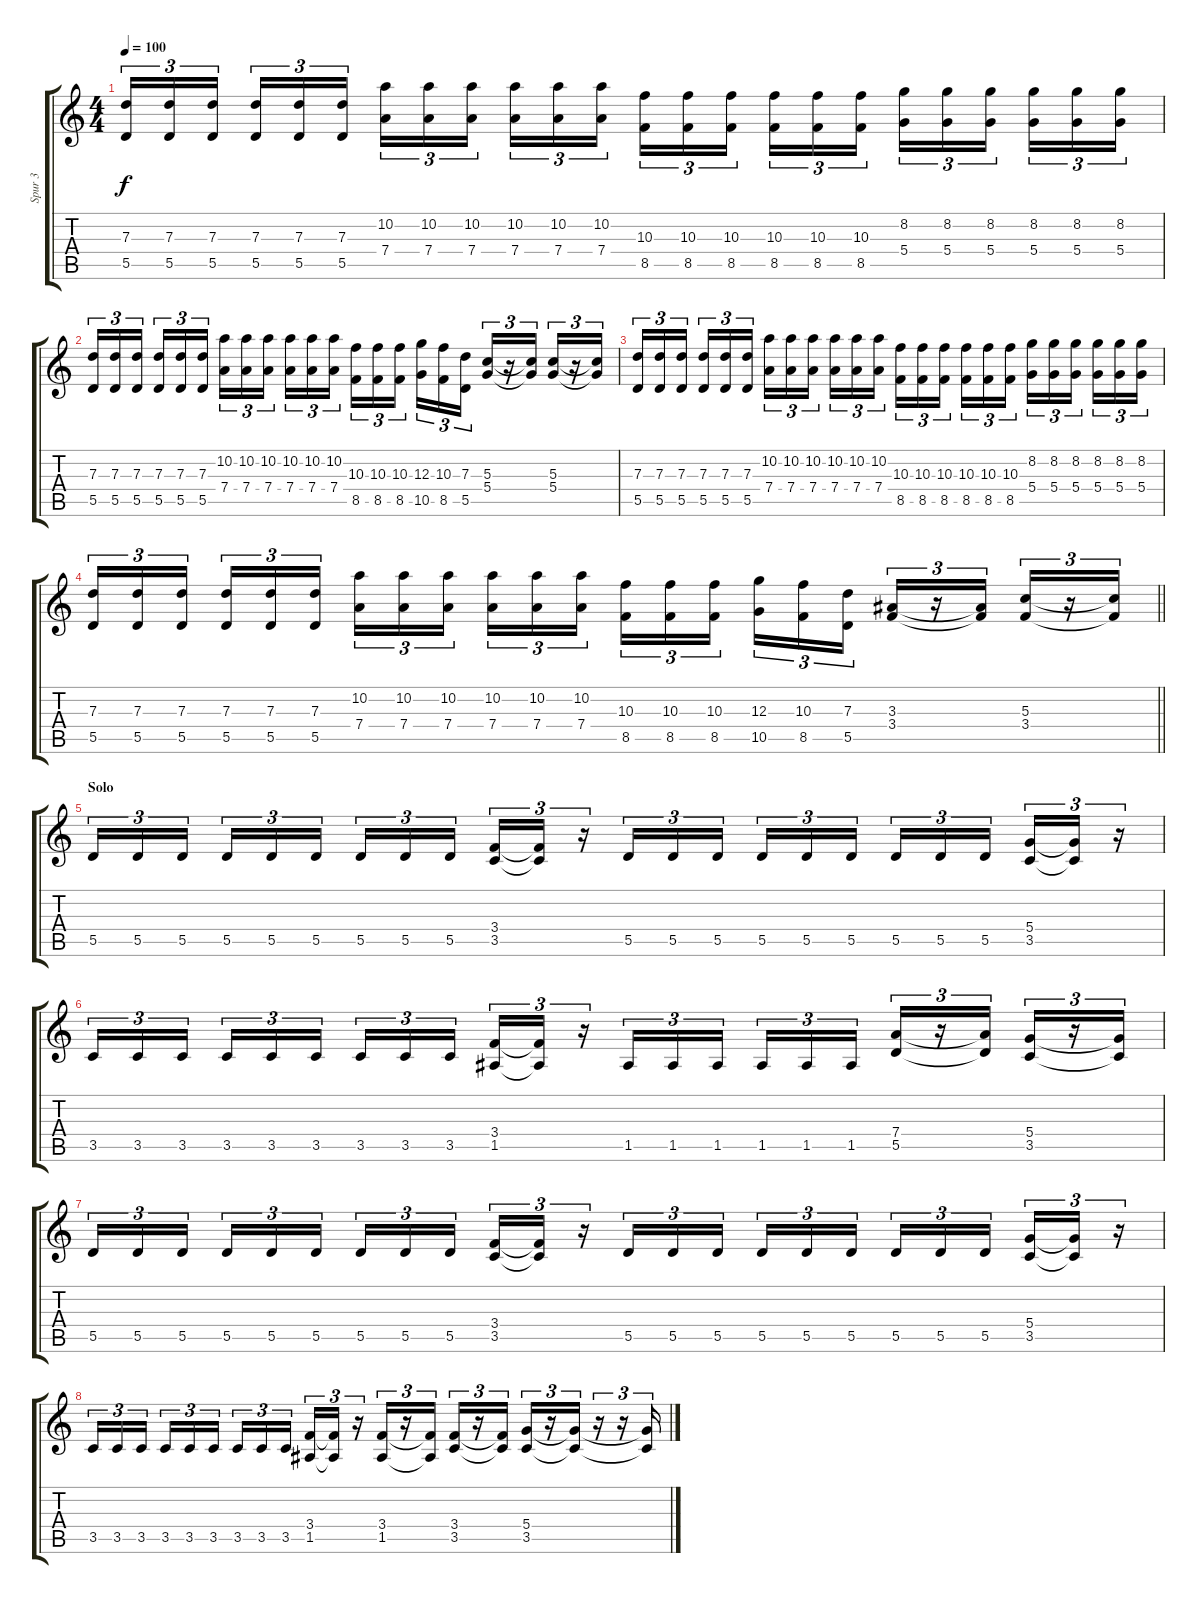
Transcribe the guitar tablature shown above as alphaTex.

\track ("Spur 3" "Spur 3") {instrument overdrivenguitar}
\staff {score tabs}
\tuning (E4 B3 G3 D3 A2 E2) {hide}
\ts (4 4)
\tempo 100
\clef g2
\ks c
(7.3 5.5).16{tu (3 2) dy f} (7.3 5.5).16{tu (3 2)} (7.3 5.5).16{tu (3 2) beam splitsecondary} (7.3 5.5).16{tu (3 2)} (7.3 5.5).16{tu (3 2)} (7.3 5.5).16{tu (3 2)} (10.2 7.4).16{tu (3 2)} (10.2 7.4).16{tu (3 2)} (10.2 7.4).16{tu (3 2) beam splitsecondary} (10.2 7.4).16{tu (3 2)} (10.2 7.4).16{tu (3 2)} (10.2 7.4).16{tu (3 2)} (10.3 8.5).16{tu (3 2)} (10.3 8.5).16{tu (3 2)} (10.3 8.5).16{tu (3 2) beam splitsecondary} (10.3 8.5).16{tu (3 2)} (10.3 8.5).16{tu (3 2)} (10.3 8.5).16{tu (3 2)} (8.2 5.4).16{tu (3 2)} (8.2 5.4).16{tu (3 2)} (8.2 5.4).16{tu (3 2) beam splitsecondary} (8.2 5.4).16{tu (3 2)} (8.2 5.4).16{tu (3 2)} (8.2 5.4).16{tu (3 2)} |
(7.3 5.5).16{tu (3 2)} (7.3 5.5).16{tu (3 2)} (7.3 5.5).16{tu (3 2) beam splitsecondary} (7.3 5.5).16{tu (3 2)} (7.3 5.5).16{tu (3 2)} (7.3 5.5).16{tu (3 2)} (10.2 7.4).16{tu (3 2)} (10.2 7.4).16{tu (3 2)} (10.2 7.4).16{tu (3 2) beam splitsecondary} (10.2 7.4).16{tu (3 2)} (10.2 7.4).16{tu (3 2)} (10.2 7.4).16{tu (3 2)} (10.3 8.5).16{tu (3 2)} (10.3 8.5).16{tu (3 2)} (10.3 8.5).16{tu (3 2) beam splitsecondary} (12.3 10.5).16{tu (3 2)} (10.3 8.5).16{tu (3 2)} (7.3 5.5).16{tu (3 2)} (5.3 5.4).16{tu (3 2)} r.16{tu (3 2)} (5.3{t} 5.4{t}).16{tu (3 2)} (5.3 5.4).16{tu (3 2)} r.16{tu (3 2)} (5.3{t} 5.4{t}).16{tu (3 2)} |
(7.3 5.5).16{tu (3 2)} (7.3 5.5).16{tu (3 2)} (7.3 5.5).16{tu (3 2) beam splitsecondary} (7.3 5.5).16{tu (3 2)} (7.3 5.5).16{tu (3 2)} (7.3 5.5).16{tu (3 2)} (10.2 7.4).16{tu (3 2)} (10.2 7.4).16{tu (3 2)} (10.2 7.4).16{tu (3 2) beam splitsecondary} (10.2 7.4).16{tu (3 2)} (10.2 7.4).16{tu (3 2)} (10.2 7.4).16{tu (3 2)} (10.3 8.5).16{tu (3 2)} (10.3 8.5).16{tu (3 2)} (10.3 8.5).16{tu (3 2) beam splitsecondary} (10.3 8.5).16{tu (3 2)} (10.3 8.5).16{tu (3 2)} (10.3 8.5).16{tu (3 2)} (8.2 5.4).16{tu (3 2)} (8.2 5.4).16{tu (3 2)} (8.2 5.4).16{tu (3 2) beam splitsecondary} (8.2 5.4).16{tu (3 2)} (8.2 5.4).16{tu (3 2)} (8.2 5.4).16{tu (3 2)} |
\barLineRight lightlight
(7.3 5.5).16{tu (3 2)} (7.3 5.5).16{tu (3 2)} (7.3 5.5).16{tu (3 2) beam splitsecondary} (7.3 5.5).16{tu (3 2)} (7.3 5.5).16{tu (3 2)} (7.3 5.5).16{tu (3 2)} (10.2 7.4).16{tu (3 2)} (10.2 7.4).16{tu (3 2)} (10.2 7.4).16{tu (3 2) beam splitsecondary} (10.2 7.4).16{tu (3 2)} (10.2 7.4).16{tu (3 2)} (10.2 7.4).16{tu (3 2)} (10.3 8.5).16{tu (3 2)} (10.3 8.5).16{tu (3 2)} (10.3 8.5).16{tu (3 2) beam splitsecondary} (12.3 10.5).16{tu (3 2)} (10.3 8.5).16{tu (3 2)} (7.3 5.5).16{tu (3 2)} (3.3 3.4).16{tu (3 2)} r.16{tu (3 2)} (3.3{t} 3.4{t}).16{tu (3 2)} (5.3 3.4).16{tu (3 2)} r.16{tu (3 2)} (5.3{t} 3.4{t}).16{tu (3 2)} |
\section ("" "Solo")
5.5.16{tu (3 2)} 5.5.16{tu (3 2)} 5.5.16{tu (3 2) beam splitsecondary} 5.5.16{tu (3 2)} 5.5.16{tu (3 2)} 5.5.16{tu (3 2)} 5.5.16{tu (3 2)} 5.5.16{tu (3 2)} 5.5.16{tu (3 2) beam splitsecondary} (3.4 3.5).16{tu (3 2)} (3.4{t} 3.5{t}).16{tu (3 2)} r.16{tu (3 2)} 5.5.16{tu (3 2)} 5.5.16{tu (3 2)} 5.5.16{tu (3 2) beam splitsecondary} 5.5.16{tu (3 2)} 5.5.16{tu (3 2)} 5.5.16{tu (3 2)} 5.5.16{tu (3 2)} 5.5.16{tu (3 2)} 5.5.16{tu (3 2) beam splitsecondary} (5.4 3.5).16{tu (3 2)} (5.4{t} 3.5{t}).16{tu (3 2)} r.16{tu (3 2)} |
3.5.16{tu (3 2)} 3.5.16{tu (3 2)} 3.5.16{tu (3 2) beam splitsecondary} 3.5.16{tu (3 2)} 3.5.16{tu (3 2)} 3.5.16{tu (3 2)} 3.5.16{tu (3 2)} 3.5.16{tu (3 2)} 3.5.16{tu (3 2) beam splitsecondary} (3.4 1.5).16{tu (3 2)} (3.4{t} 1.5{t}).16{tu (3 2)} r.16{tu (3 2)} 1.5.16{tu (3 2)} 1.5.16{tu (3 2)} 1.5.16{tu (3 2) beam splitsecondary} 1.5.16{tu (3 2)} 1.5.16{tu (3 2)} 1.5.16{tu (3 2)} (7.4 5.5).16{tu (3 2)} r.16{tu (3 2)} (7.4{t} 5.5{t}).16{tu (3 2)} (5.4 3.5).16{tu (3 2)} r.16{tu (3 2)} (5.4{t} 3.5{t}).16{tu (3 2)} |
5.5.16{tu (3 2)} 5.5.16{tu (3 2)} 5.5.16{tu (3 2) beam splitsecondary} 5.5.16{tu (3 2)} 5.5.16{tu (3 2)} 5.5.16{tu (3 2)} 5.5.16{tu (3 2)} 5.5.16{tu (3 2)} 5.5.16{tu (3 2) beam splitsecondary} (3.4 3.5).16{tu (3 2)} (3.4{t} 3.5{t}).16{tu (3 2)} r.16{tu (3 2)} 5.5.16{tu (3 2)} 5.5.16{tu (3 2)} 5.5.16{tu (3 2) beam splitsecondary} 5.5.16{tu (3 2)} 5.5.16{tu (3 2)} 5.5.16{tu (3 2)} 5.5.16{tu (3 2)} 5.5.16{tu (3 2)} 5.5.16{tu (3 2) beam splitsecondary} (5.4 3.5).16{tu (3 2)} (5.4{t} 3.5{t}).16{tu (3 2)} r.16{tu (3 2)} |
3.5.16{tu (3 2)} 3.5.16{tu (3 2)} 3.5.16{tu (3 2) beam splitsecondary} 3.5.16{tu (3 2)} 3.5.16{tu (3 2)} 3.5.16{tu (3 2)} 3.5.16{tu (3 2)} 3.5.16{tu (3 2)} 3.5.16{tu (3 2) beam splitsecondary} (3.4 1.5).16{tu (3 2)} (3.4{t} 1.5{t}).16{tu (3 2)} r.16{tu (3 2)} (3.4 1.5).16{tu (3 2)} r.16{tu (3 2)} (3.4{t} 1.5{t}).16{tu (3 2)} (3.4 3.5).16{tu (3 2)} r.16{tu (3 2)} (3.4{t} 3.5{t}).16{tu (3 2)} (5.4 3.5).16{tu (3 2)} r.16{tu (3 2)} (5.4{t} 3.5{t}).16{tu (3 2)} r.16{tu (3 2)} r.16{tu (3 2)} (5.4{t} 3.5{t}).16{tu (3 2)}
